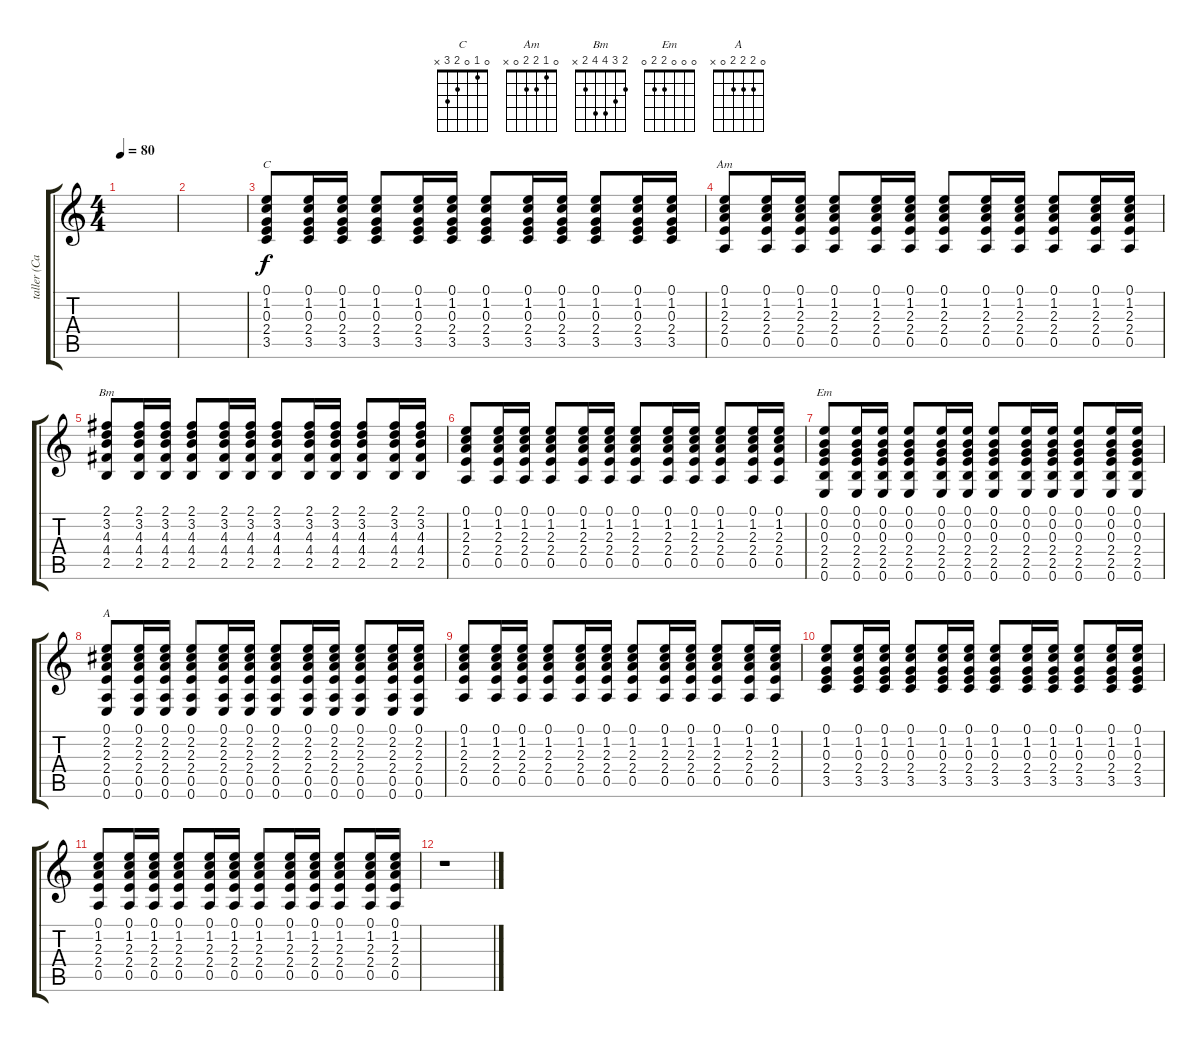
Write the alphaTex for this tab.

\track ("taller (Carolina,Claudia,Solange,etc)" "taller (Ca") {instrument electricguitarmuted}
\staff {score tabs}
\tuning (E4 B3 G3 D3 A2 E2) {hide}
\chord ("C" 0 1 0 2 3 x)
\chord ("Am" 0 1 2 2 0 x)
\chord ("Bm" 2 3 4 4 2 x)
\chord ("Em" 0 0 0 2 2 0)
\chord ("A" 0 2 2 2 0 x)
\ts (4 4)
\tempo 80
\clef g2
\ks c
|
|
(0.1 1.2 0.3 2.4 3.5).8{ch "C"} (0.1 1.2 0.3 2.4 3.5).16 (0.1 1.2 0.3 2.4 3.5).16 (0.1 1.2 0.3 2.4 3.5).8 (0.1 1.2 0.3 2.4 3.5).16 (0.1 1.2 0.3 2.4 3.5).16 (0.1 1.2 0.3 2.4 3.5).8 (0.1 1.2 0.3 2.4 3.5).16 (0.1 1.2 0.3 2.4 3.5).16 (0.1 1.2 0.3 2.4 3.5).8 (0.1 1.2 0.3 2.4 3.5).16 (0.1 1.2 0.3 2.4 3.5).16 |
(0.1 1.2 2.3 2.4 0.5).8{ch "Am"} (0.1 1.2 2.3 2.4 0.5).16 (0.1 1.2 2.3 2.4 0.5).16 (0.1 1.2 2.3 2.4 0.5).8 (0.1 1.2 2.3 2.4 0.5).16 (0.1 1.2 2.3 2.4 0.5).16 (0.1 1.2 2.3 2.4 0.5).8 (0.1 1.2 2.3 2.4 0.5).16 (0.1 1.2 2.3 2.4 0.5).16 (0.1 1.2 2.3 2.4 0.5).8 (0.1 1.2 2.3 2.4 0.5).16 (0.1 1.2 2.3 2.4 0.5).16 |
(2.1 3.2 4.3 4.4 2.5).8{ch "Bm"} (2.1 3.2 4.3 4.4 2.5).16 (2.1 3.2 4.3 4.4 2.5).16 (2.1 3.2 4.3 4.4 2.5).8 (2.1 3.2 4.3 4.4 2.5).16 (2.1 3.2 4.3 4.4 2.5).16 (2.1 3.2 4.3 4.4 2.5).8 (2.1 3.2 4.3 4.4 2.5).16 (2.1 3.2 4.3 4.4 2.5).16 (2.1 3.2 4.3 4.4 2.5).8 (2.1 3.2 4.3 4.4 2.5).16 (2.1 3.2 4.3 4.4 2.5).16 |
(0.1 1.2 2.3 2.4 0.5).8 (0.1 1.2 2.3 2.4 0.5).16 (0.1 1.2 2.3 2.4 0.5).16 (0.1 1.2 2.3 2.4 0.5).8 (0.1 1.2 2.3 2.4 0.5).16 (0.1 1.2 2.3 2.4 0.5).16 (0.1 1.2 2.3 2.4 0.5).8 (0.1 1.2 2.3 2.4 0.5).16 (0.1 1.2 2.3 2.4 0.5).16 (0.1 1.2 2.3 2.4 0.5).8 (0.1 1.2 2.3 2.4 0.5).16 (0.1 1.2 2.3 2.4 0.5).16 |
(0.1 0.2 0.3 2.4 2.5 0.6).8{ch "Em"} (0.1 0.2 0.3 2.4 2.5 0.6).16 (0.1 0.2 0.3 2.4 2.5 0.6).16 (0.1 0.2 0.3 2.4 2.5 0.6).8 (0.1 0.2 0.3 2.4 2.5 0.6).16 (0.1 0.2 0.3 2.4 2.5 0.6).16 (0.1 0.2 0.3 2.4 2.5 0.6).8 (0.1 0.2 0.3 2.4 2.5 0.6).16 (0.1 0.2 0.3 2.4 2.5 0.6).16 (0.1 0.2 0.3 2.4 2.5 0.6).8 (0.1 0.2 0.3 2.4 2.5 0.6).16 (0.1 0.2 0.3 2.4 2.5 0.6).16 |
(0.1 2.2 2.3 2.4 0.5 0.6).8{ch "A"} (0.1 2.2 2.3 2.4 0.5 0.6).16 (0.1 2.2 2.3 2.4 0.5 0.6).16 (0.1 2.2 2.3 2.4 0.5 0.6).8 (0.1 2.2 2.3 2.4 0.5 0.6).16 (0.1 2.2 2.3 2.4 0.5 0.6).16 (0.1 2.2 2.3 2.4 0.5 0.6).8 (0.1 2.2 2.3 2.4 0.5 0.6).16 (0.1 2.2 2.3 2.4 0.5 0.6).16 (0.1 2.2 2.3 2.4 0.5 0.6).8 (0.1 2.2 2.3 2.4 0.5 0.6).16 (0.1 2.2 2.3 2.4 0.5 0.6).16 |
(0.1 1.2 2.3 2.4 0.5).8 (0.1 1.2 2.3 2.4 0.5).16 (0.1 1.2 2.3 2.4 0.5).16 (0.1 1.2 2.3 2.4 0.5).8 (0.1 1.2 2.3 2.4 0.5).16 (0.1 1.2 2.3 2.4 0.5).16 (0.1 1.2 2.3 2.4 0.5).8 (0.1 1.2 2.3 2.4 0.5).16 (0.1 1.2 2.3 2.4 0.5).16 (0.1 1.2 2.3 2.4 0.5).8 (0.1 1.2 2.3 2.4 0.5).16 (0.1 1.2 2.3 2.4 0.5).16 |
(0.1 1.2 0.3 2.4 3.5).8 (0.1 1.2 0.3 2.4 3.5).16 (0.1 1.2 0.3 2.4 3.5).16 (0.1 1.2 0.3 2.4 3.5).8 (0.1 1.2 0.3 2.4 3.5).16 (0.1 1.2 0.3 2.4 3.5).16 (0.1 1.2 0.3 2.4 3.5).8 (0.1 1.2 0.3 2.4 3.5).16 (0.1 1.2 0.3 2.4 3.5).16 (0.1 1.2 0.3 2.4 3.5).8 (0.1 1.2 0.3 2.4 3.5).16 (0.1 1.2 0.3 2.4 3.5).16 |
(0.1 1.2 2.3 2.4 0.5).8 (0.1 1.2 2.3 2.4 0.5).16 (0.1 1.2 2.3 2.4 0.5).16 (0.1 1.2 2.3 2.4 0.5).8 (0.1 1.2 2.3 2.4 0.5).16 (0.1 1.2 2.3 2.4 0.5).16 (0.1 1.2 2.3 2.4 0.5).8 (0.1 1.2 2.3 2.4 0.5).16 (0.1 1.2 2.3 2.4 0.5).16 (0.1 1.2 2.3 2.4 0.5).8 (0.1 1.2 2.3 2.4 0.5).16 (0.1 1.2 2.3 2.4 0.5).16 |
r.1
